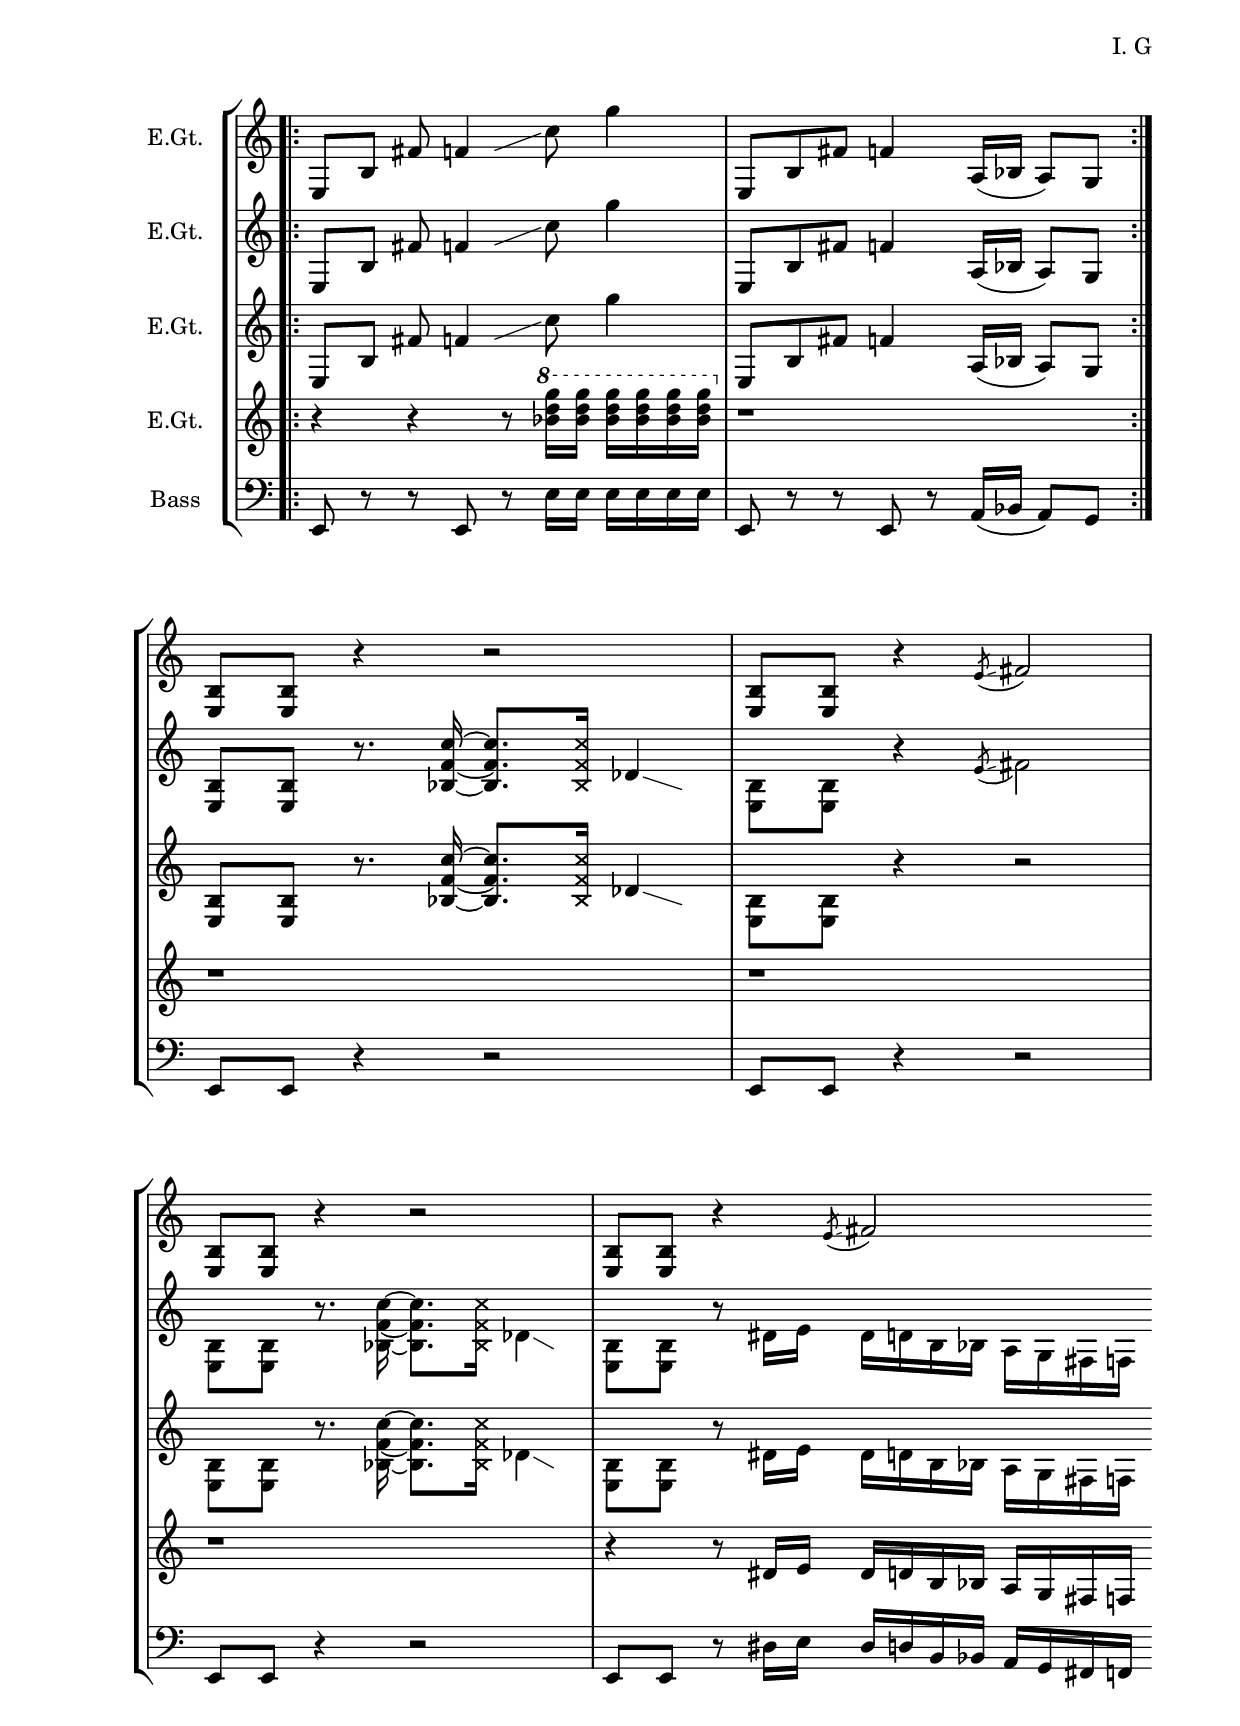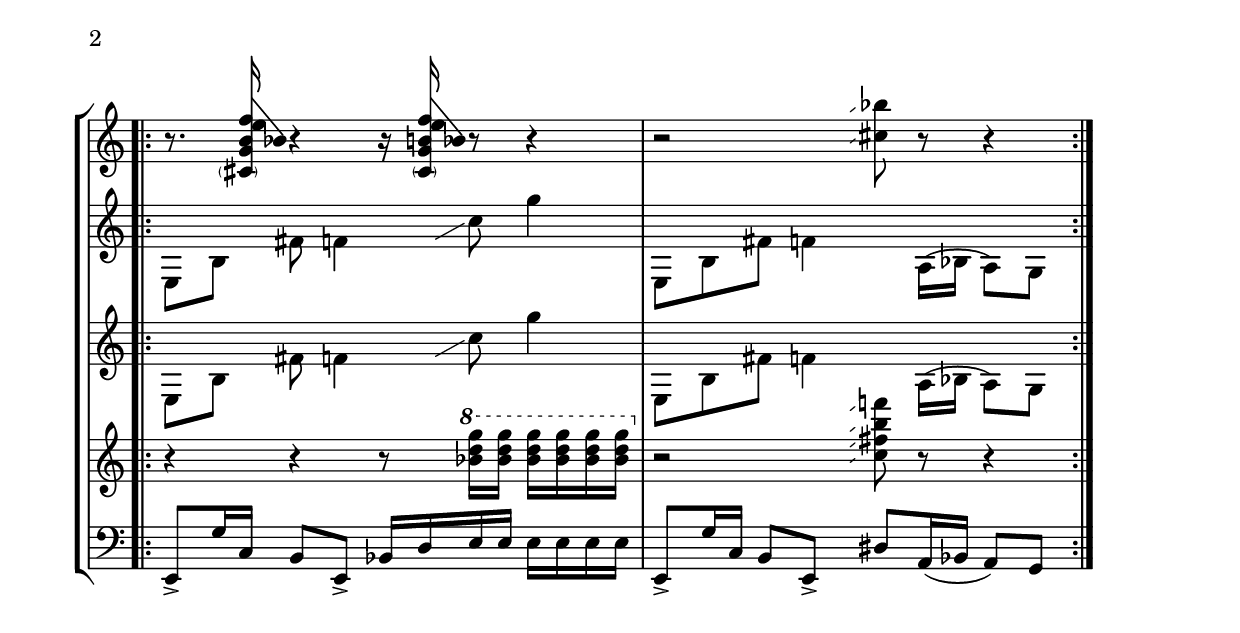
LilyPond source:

\version "2.19.15"

\include "noteHeads.ly"

\paper {
  #(set-paper-size "a4")
  top-system-spacing.basic-distance = #25
  top-markup-spacing.basic-distance = #8
  markup-system-spacing.basic-distance = #30
  system-system-spacing.basic-distance = #30
  last-bottom-spacing.basic-distance = #15
  two-sided = ##t
  inner-margin = 25
  outer-margin = 15
}

\layout {
  \context {
    \Score
    \remove "Bar_number_engraver"
  }
}

\header{
  title = ""
  composer = "I. G"
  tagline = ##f
}

tema = {
  e8[ b] fis'
  \once \override Glissando.bound-details.left.X = #33
  f'4\glissando c''8 g''4 | e8 b fis' f'4 a16( bes a8) g |
}

\score {
  \new StaffGroup
  <<
    \new Staff \with {
      instrumentName = "E.Gt."
    }
    {
      \clef treble
      \time 4/4
      \override Staff.TimeSignature #'stencil = ##f
      \tema
      <e b>8 q r4 r2 | <e b>8 q r4 \acciaccatura e'8 \glissando fis'2 |
      <e b>8 q r4 r2 | <e b>8 q r4 \acciaccatura e'8 \glissando fis'2 |
      r8.
      \override Stem #'(details lengths) = #'(5)
      <<
        {
          \once \override Stem #'length = #22
          \displaceHeads #'(0 0 0 1 -1)
          <\parenthesize cis' g' b' e'' f''>16
        }
        \\
        {
          \voiceThree
          \once \override NoteHead #'X-offset = #2
          \once \override Stem #'rotation = #'(40 0 0)
          \once \override Stem #'extra-offset = #'(0.2 . -0.2)
          \once \override Stem #'length = #9.5
          \hide Flag
          %\once \override Flag.stencil = ##f
          \once \override Accidental #'extra-offset = #'(3.7 . 0)
          bes'
        }
      >>
      r4 r16
      <<
        {
          \once \override Stem #'length = #22
          \displaceHeads #'(0 0 0 1 -1)
          <\parenthesize cis' g' b'! e'' f''>16
        }
        \\
        {
          \voiceThree
          \once \override NoteHead #'X-offset = #2
          \once \override Stem #'rotation = #'(40 0 0)
          \once \override Stem #'extra-offset = #'(0.2 . -0.2)
          \once \override Stem #'length = #9.5
          \hide Flag
          %\once \override Flag.stencil = ##f
          \once \override Accidental #'extra-offset = #'(4.7 . 0)
          bes'
        }
      >>
      r8 r4 |
      \revert Stem #'details
      r2 \hideNotes
      \grace { <a' g''>16\glissando }
      \unHideNotes
      <cis'' bes''> 8 r r4 |
    }
    \new Staff \with {
      instrumentName = "E.Gt."
    }
    {
      \clef treble
      \time 4/4
      \override Staff.TimeSignature #'stencil = ##f
      \tema
      <e b>8 q r8. <bes f' c''>16~ q8. \deadNotesOn q16 \deadNotesOff \afterGrace des'4\glissando {
        \stemDown \hideNotes
        a16
      }\unHideNotes
      | <e b>8 q r4 \acciaccatura e'8 \glissando fis'2 |
      <e b>8 q r8. <bes f' c''>16~ q8. \deadNotesOn q16 \deadNotesOff \afterGrace des'4\glissando {
        \stemDown \hideNotes
        a16
      }\unHideNotes
      | <e b>8 q r8 dis'16 e' dis' d' b bes a g fis f |
      \tema
    }
    \new Staff \with {
      instrumentName = "E.Gt."
    }
    {
      \clef treble
      \time 4/4
      \override Staff.TimeSignature #'stencil = ##f
      \tema
      <e b>8 q r8. <bes f' c''>16~ q8. \deadNotesOn q16 \deadNotesOff \afterGrace des'4\glissando {
        \stemDown \hideNotes
        a16
      }\unHideNotes
      | <e b>8 q r4 r2 |
      <e b>8 q r8. <bes f' c''>16~ q8. \deadNotesOn q16 \deadNotesOff \afterGrace des'4\glissando {
        \stemDown \hideNotes
        a16
      }\unHideNotes
      | <e b>8 q r8 dis'16 e' dis' d' b bes a g fis f |
      \tema
    }
    \new Staff \with {
      instrumentName = "E.Gt."
    }
    {
      \clef treble
      \time 4/4
      \override Staff.TimeSignature #'stencil = ##f
      r4 r r8 \ottava #1 <bes'' d''' g'''>16 q q q q q \ottava #0 | r1 |
      r1 | r | r |r4 r8 dis'16 e' dis' d' b bes a g fis f |
      r4 r r8 \ottava #1 <bes'' d''' g'''>16 q q q q q \ottava #0 | r2 \hideNotes
      \grace { <a' d'' g'' d'''>16\glissando }
      \unHideNotes
      <c'' fis'' b'' f'''!> 8 r r4 |
    }
    \new Staff \with {
      instrumentName = "Bass"
    }
    {
      \clef bass
      \time 4/4
      \override Staff.TimeSignature #'stencil = ##f
      \bar ".|:" e,8 r r e, r e16 e e e e e | e,8 r r e, r a,16( bes, a,8) g, \bar ":|." \break
      e,8 e, r4 r2 | e,8 e, r4 r2 | \break
      e,8 e, r4 r2 | e,8 e, r8 dis16 e dis d b, bes, a, g, fis, f, \bar "||" \break
      \bar ".|:" e,8-> g16 c b,8 e,-> bes,16 d e e e e e e |e,8-> g16 c b,8 e,-> dis a,16( bes, a,8) g,
      \bar ":|." \break
      
    }
  >>
}